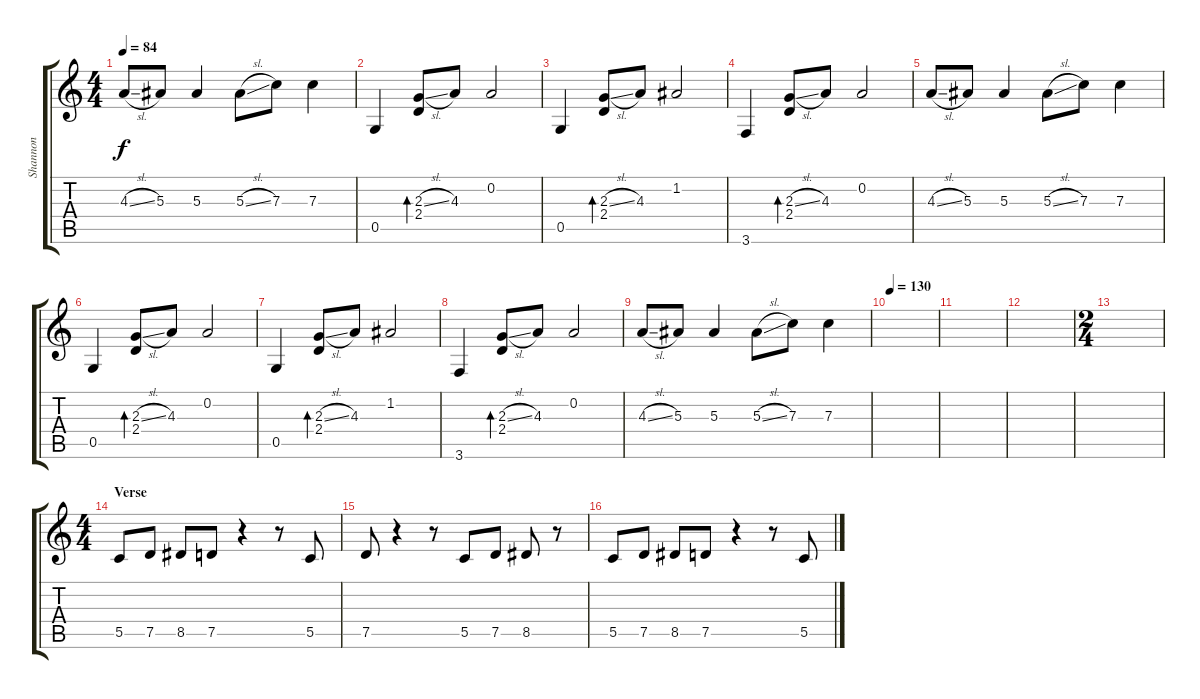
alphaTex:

\track ("Shannon" "Shannon") {instrument distortionguitar}
\staff {score tabs}
\tuning (D4 A3 F3 C3 G2 D2) {hide}
\ts (4 4)
\tempo 84
\clef g2
\ks c
4.3{sl}.8{dy f} 5.3.8 5.3.4 5.3{sl}.8 7.3.8 7.3.4 |
0.5.4 (2.3{sl} 2.4).8{bd 480} 4.3.8 0.2.2 |
0.5.4 (2.3{sl} 2.4).8{bd 480} 4.3.8 1.2.2 |
3.6.4 (2.3{sl} 2.4).8{bd 480} 4.3.8 0.2.2 |
4.3{sl}.8 5.3.8 5.3.4 5.3{sl}.8 7.3.8 7.3.4 |
0.5.4 (2.3{sl} 2.4).8{bd 480} 4.3.8 0.2.2 |
0.5.4 (2.3{sl} 2.4).8{bd 480} 4.3.8 1.2.2 |
3.6.4 (2.3{sl} 2.4).8{bd 480} 4.3.8 0.2.2 |
4.3{sl}.8 5.3.8 5.3.4 5.3{sl}.8 7.3.8 7.3.4 |
\tempo 130
|
|
|
\ts (2 4)
|
\ts (4 4)
\section ("" "Verse")
5.5.8{instrument distortionguitar} 7.5.8 8.5.8 7.5.8 r.4 r.8 5.5.8 |
7.5.8 r.4 r.8 5.5.8 7.5.8 8.5.8 r.8 |
5.5.8 7.5.8 8.5.8 7.5.8 r.4 r.8 5.5.8
